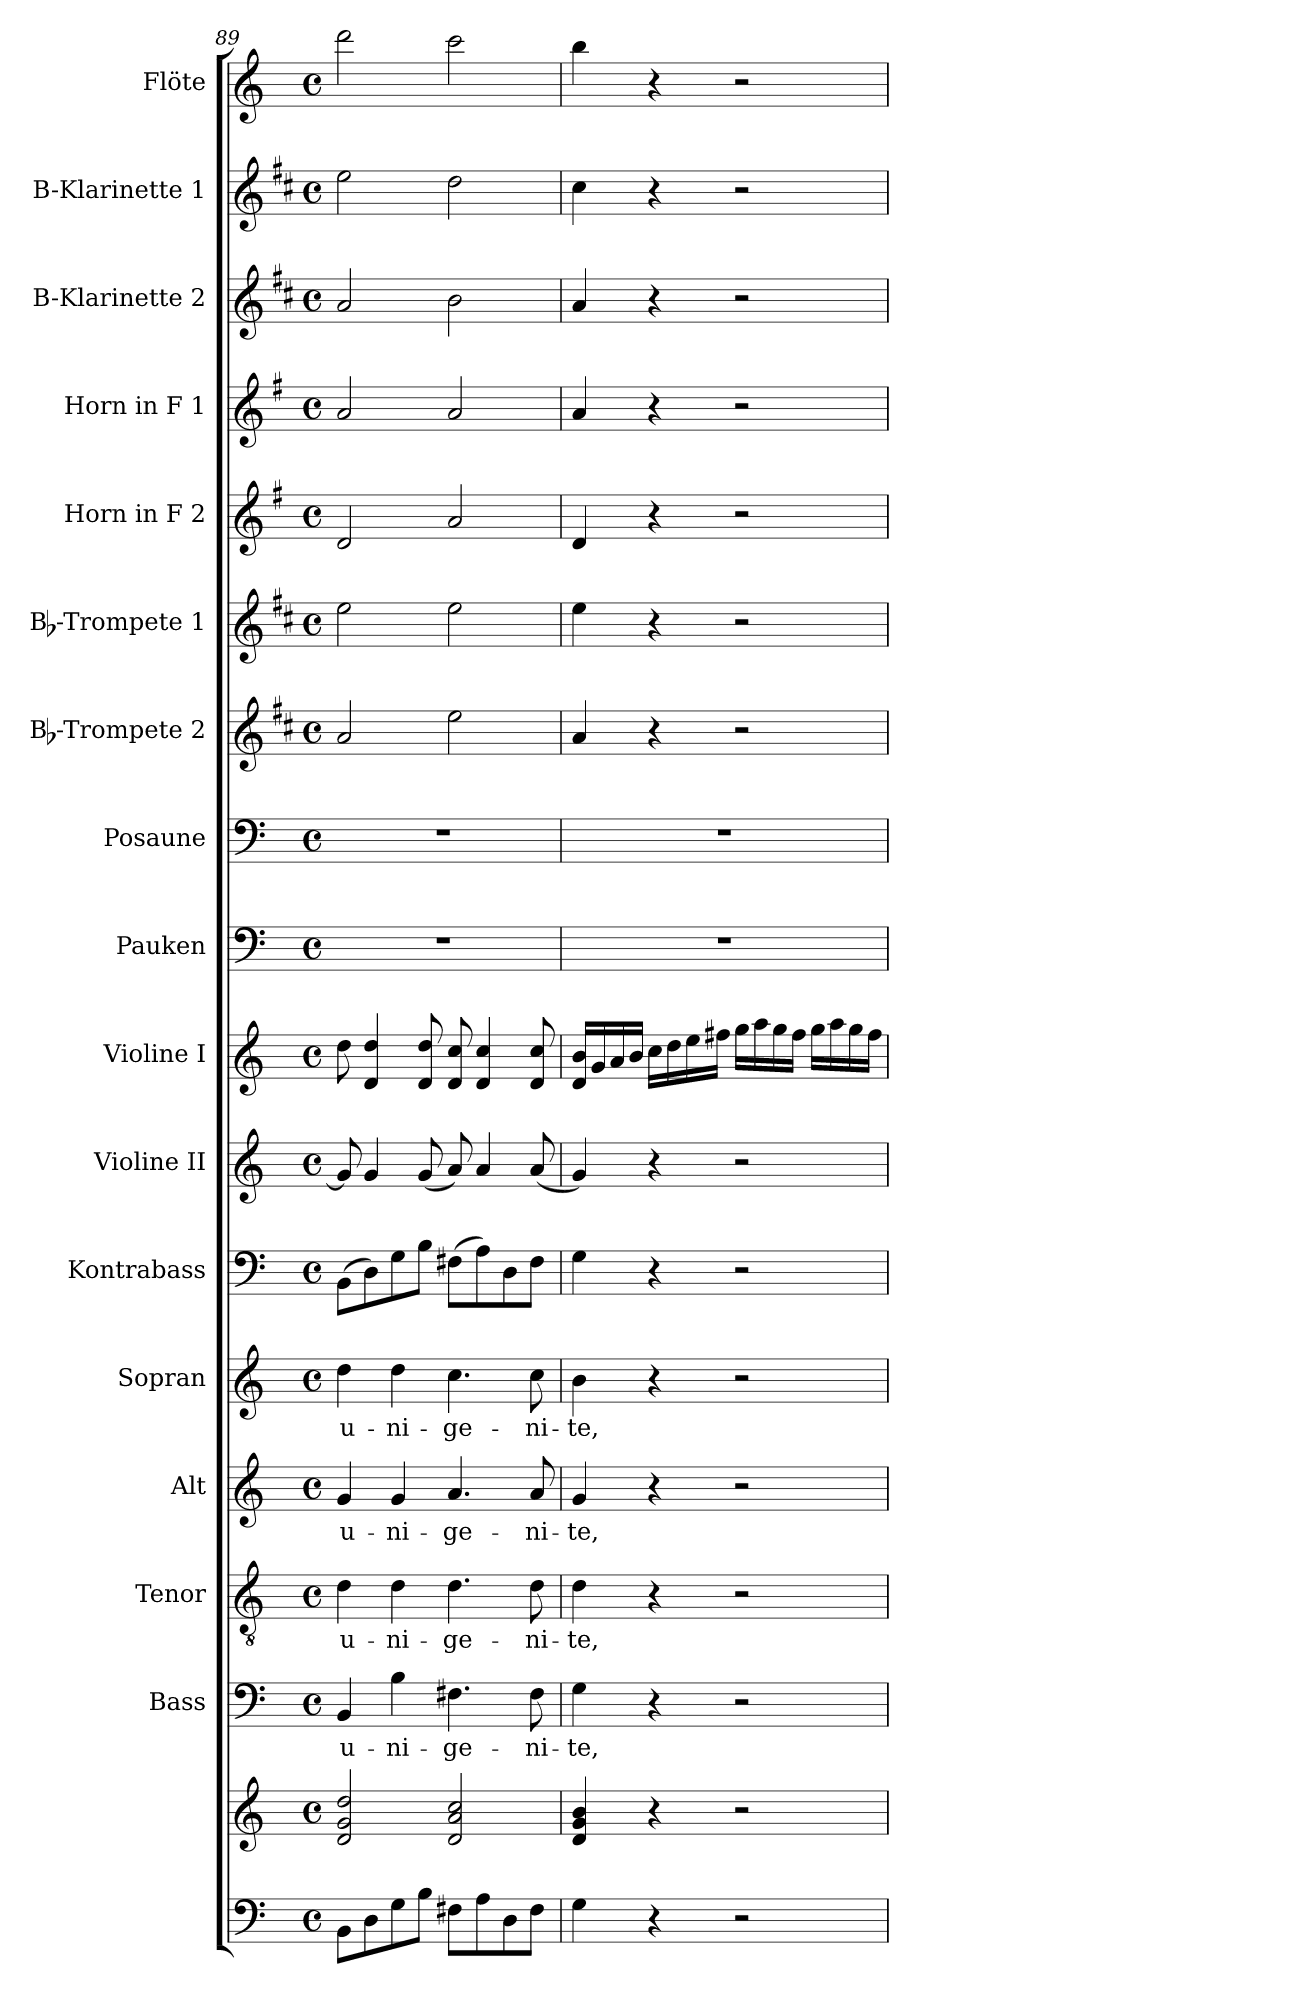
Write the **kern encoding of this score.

**kern	**kern	**kern	**text	**kern	**text	**kern	**text	**kern	**text	**kern	**kern	**kern	**kern	**kern	**kern	**kern	**kern	**kern	**kern	**kern	**kern
*part17	*part17	*part16	*part16	*part15	*part15	*part14	*part14	*part13	*part13	*part12	*part11	*part10	*part9	*part8	*part7	*part6	*part5	*part4	*part3	*part2	*part1
*staff18	*staff17	*staff16	*staff16	*staff15	*staff15	*staff14	*staff14	*staff13	*staff13	*staff12	*staff11	*staff10	*staff9	*staff8	*staff7	*staff6	*staff5	*staff4	*staff3	*staff2	*staff1
*	*	*I"Bass	*	*I"Tenor	*	*I"Alt	*	*I"Sopran	*	*I"Kontrabass	*I"Violine II	*I"Violine I	*I"Pauken	*I"Posaune	*I"Bb-Trompete 2	*I"Bb-Trompete 1	*I"Horn in F 2	*I"Horn in F 1	*I"B-Klarinette 2	*I"B-Klarinette 1	*I"Flöte
*	*	*I'B.	*	*I'T.	*	*I'A.	*	*I'S.	*	*I'Kb.	*I'Vl. II	*I'Vl. I	*I'Pk.	*I'Pos.	*I'Bb Trp. 2	*I'Bb Trp. 1	*I'Hrn. 2	*I'Hrn. 1	*I'B Kl. 2	*I'B Kl. 1	*I'Fl.
*clefF4	*clefG2	*clefF4	*	*clefGv2	*	*clefG2	*	*clefG2	*	*clefF4	*clefG2	*clefG2	*clefF4	*clefF4	*clefG2	*clefG2	*clefG2	*clefG2	*clefG2	*clefG2	*clefG2
*	*	*	*	*	*	*	*	*	*	*ITrd7c12	*	*	*	*	*ITrd1c2	*ITrd1c2	*ITrd4c7	*ITrd4c7	*ITrd1c2	*ITrd1c2	*
*k[]	*k[]	*k[]	*	*k[]	*	*k[]	*	*k[]	*	*k[]	*k[]	*k[]	*k[]	*k[]	*k[]	*k[]	*k[]	*k[]	*k[]	*k[]	*k[]
*C:	*C:	*C:	*	*C:	*	*C:	*	*C:	*	*C:	*C:	*C:	*C:	*C:	*C:	*C:	*C:	*C:	*C:	*C:	*C:
*M4/4	*M4/4	*M4/4	*	*M4/4	*	*M4/4	*	*M4/4	*	*M4/4	*M4/4	*M4/4	*M4/4	*M4/4	*M4/4	*M4/4	*M4/4	*M4/4	*M4/4	*M4/4	*M4/4
*met(c)	*met(c)	*met(c)	*	*met(c)	*	*met(c)	*	*met(c)	*	*met(c)	*met(c)	*met(c)	*met(c)	*met(c)	*met(c)	*met(c)	*met(c)	*met(c)	*met(c)	*met(c)	*met(c)
=89	=89	=89	=89	=89	=89	=89	=89	=89	=89	=89	=89	=89	=89	=89	=89	=89	=89	=89	=89	=89	=89
!	!	!	!LO:LY:b	!	!LO:LY:b	!	!LO:LY:b	!	!LO:LY:b	!	!	!	!	!	!	!	!	!	!	!	!
8BB\L	2d/ 2g/ 2dd/	4BB/	u-	4d\	u-	4g/	u-	4dd\	u-	(>8BBB\L	8g/]	8dd\	1r	1r	2g/	2dd\	2G/	2d/	2g/	2dd\	2ddd\
8D\	.	.	.	.	.	.	.	.	.	8DD\)	4g/	4d/ 4dd/	.	.	.	.	.	.	.	.	.
!	!	!	!LO:LY:b	!	!LO:LY:b	!	!LO:LY:b	!	!LO:LY:b	!	!	!	!	!	!	!	!	!	!	!	!
8G\	.	4B\	-ni-	4d\	-ni-	4g/	-ni-	4dd\	-ni-	8GG\	.	.	.	.	.	.	.	.	.	.	.
8B\J	.	.	.	.	.	.	.	.	.	8BB\J	(<8g/	8d/ 8dd/	.	.	.	.	.	.	.	.	.
!	!	!	!LO:LY:b	!	!LO:LY:b	!	!LO:LY:b	!	!LO:LY:b	!	!	!	!	!	!	!	!	!	!	!	!
8F#X\L	2d/ 2a/ 2cc/	4.F#X\	-ge-	4.d\	-ge-	4.a/	-ge-	4.cc\	-ge-	(>8FF#X\L	8a/)	8d/ 8cc/	.	.	2dd\	2dd\	2d/	2d/	2a\	2cc\	2ccc\
8A\	.	.	.	.	.	.	.	.	.	8AA\)	4a/	4d/ 4cc/	.	.	.	.	.	.	.	.	.
8D\	.	.	.	.	.	.	.	.	.	8DD\	.	.	.	.	.	.	.	.	.	.	.
!	!	!	!LO:LY:b	!	!LO:LY:b	!	!LO:LY:b	!	!LO:LY:b	!	!	!	!	!	!	!	!	!	!	!	!
8F#\J	.	8F#\	-ni-	8d\	-ni-	8a/	-ni-	8cc\	-ni-	8FF#\J	(<8a/	8d/ 8cc/	.	.	.	.	.	.	.	.	.
!!LO:PB:g=z
=90	=90	=90	=90	=90	=90	=90	=90	=90	=90	=90	=90	=90	=90	=90	=90	=90	=90	=90	=90	=90	=90
!	!	!	!LO:LY:b	!	!LO:LY:b	!	!LO:LY:b	!	!LO:LY:b	!	!	!	!	!	!	!	!	!	!	!	!
4G\	4d/ 4g/ 4b/	4G\	-te,	4d\	-te,	4g/	-te,	4b\	-te,	4GG\	4g/)	16d/ 16b/LL	1r	1r	4g/	4dd\	4G/	4d/	4g/	4b\	4bb\
.	.	.	.	.	.	.	.	.	.	.	.	16g/	.	.	.	.	.	.	.	.	.
.	.	.	.	.	.	.	.	.	.	.	.	16a/	.	.	.	.	.	.	.	.	.
.	.	.	.	.	.	.	.	.	.	.	.	16b/JJ	.	.	.	.	.	.	.	.	.
4r	4r	4r	.	4r	.	4r	.	4r	.	4r	4r	16cc\LL	.	.	4r	4r	4r	4r	4r	4r	4r
.	.	.	.	.	.	.	.	.	.	.	.	16dd\	.	.	.	.	.	.	.	.	.
.	.	.	.	.	.	.	.	.	.	.	.	16ee\	.	.	.	.	.	.	.	.	.
.	.	.	.	.	.	.	.	.	.	.	.	16ff#X\JJ	.	.	.	.	.	.	.	.	.
2r	2r	2r	.	2r	.	2r	.	2r	.	2r	2r	16gg\LL	.	.	2r	2r	2r	2r	2r	2r	2r
.	.	.	.	.	.	.	.	.	.	.	.	16aa\	.	.	.	.	.	.	.	.	.
.	.	.	.	.	.	.	.	.	.	.	.	16gg\	.	.	.	.	.	.	.	.	.
.	.	.	.	.	.	.	.	.	.	.	.	16ff#\JJ	.	.	.	.	.	.	.	.	.
.	.	.	.	.	.	.	.	.	.	.	.	16gg\LL	.	.	.	.	.	.	.	.	.
.	.	.	.	.	.	.	.	.	.	.	.	16aa\	.	.	.	.	.	.	.	.	.
.	.	.	.	.	.	.	.	.	.	.	.	16gg\	.	.	.	.	.	.	.	.	.
.	.	.	.	.	.	.	.	.	.	.	.	16ff#\JJ	.	.	.	.	.	.	.	.	.
=	=	=	=	=	=	=	=	=	=	=	=	=	=	=	=	=	=	=	=	=	=
*-	*-	*-	*-	*-	*-	*-	*-	*-	*-	*-	*-	*-	*-	*-	*-	*-	*-	*-	*-	*-	*-
